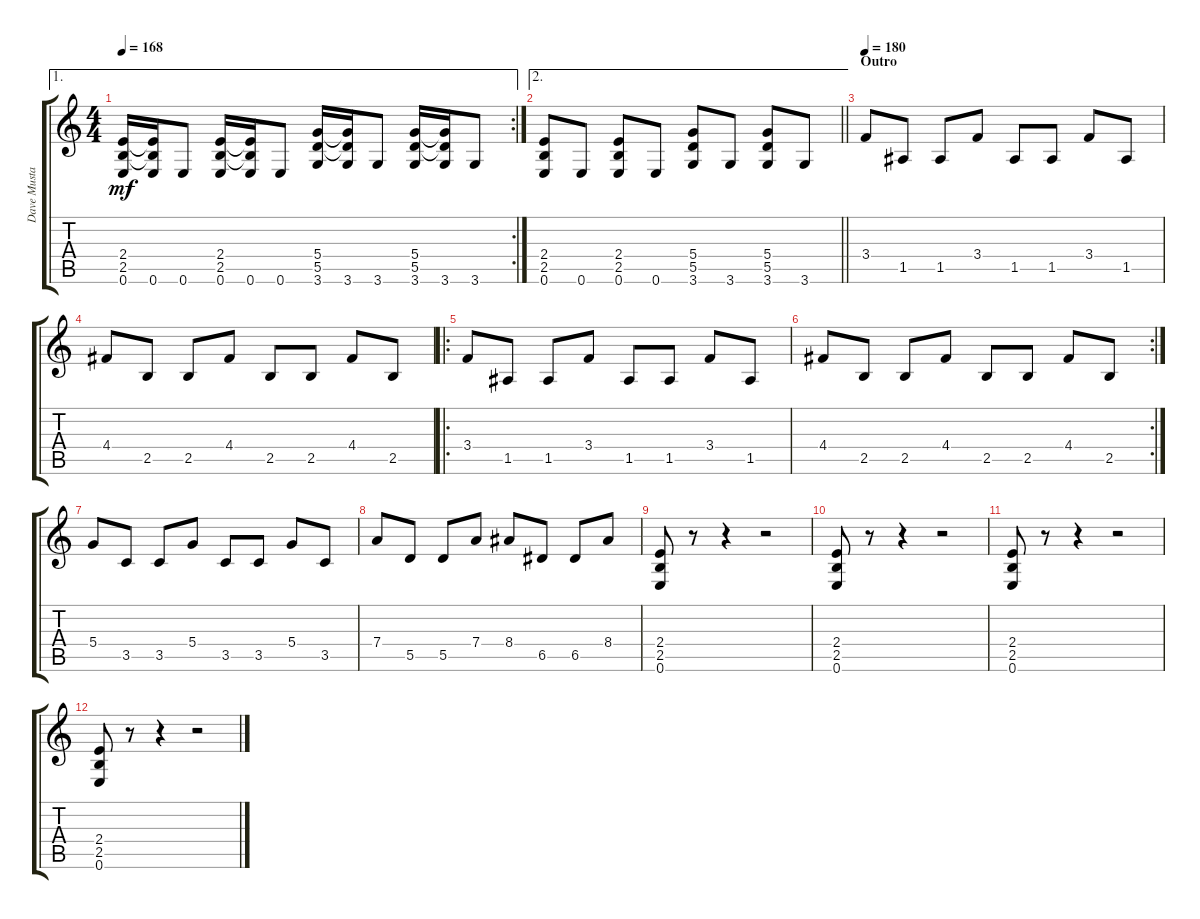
\track ("Dave Mustaine Ritmo" "Dave Musta") {instrument distortionguitar}
\staff {score tabs}
\tuning (E4 B3 G3 D3 A2 E2) {hide}
\ae 1
\rc 2
\ts (4 4)
\tempo 168
\clef g2
\ks c
(2.4 2.5 0.6).16{dy mf} (2.4{t} 2.5{t} 0.6).16 0.6.8 (2.4 2.5 0.6).16 (2.4{t} 2.5{t} 0.6).16 0.6.8 (5.4 5.5 3.6).16 (5.4{t} 5.5{t} 3.6).16 3.6.8 (5.4 5.5 3.6).16 (5.4{t} 5.5{t} 3.6).16 3.6.8 |
\ae 2
\barLineRight lightlight
(2.4 2.5 0.6).8 0.6.8 (2.4 2.5 0.6).8 0.6.8 (5.4 5.5 3.6).8 3.6.8 (5.4 5.5 3.6).8 3.6.8 |
\section ("" "Outro")
\tempo 180
3.4.8 1.5.8 1.5.8 3.4.8 1.5.8 1.5.8 3.4.8 1.5.8 |
4.4.8 2.5.8 2.5.8 4.4.8 2.5.8 2.5.8 4.4.8 2.5.8 |
\ro
3.4.8 1.5.8 1.5.8 3.4.8 1.5.8 1.5.8 3.4.8 1.5.8 |
\rc 2
4.4.8 2.5.8 2.5.8 4.4.8 2.5.8 2.5.8 4.4.8 2.5.8 |
5.4.8 3.5.8 3.5.8 5.4.8 3.5.8 3.5.8 5.4.8 3.5.8 |
7.4.8 5.5.8 5.5.8 7.4.8 8.4.8 6.5.8 6.5.8 8.4.8 |
(2.4 2.5 0.6).8{volume 4} r.8 r.4 r.2 |
(2.4 2.5 0.6).8 r.8 r.4 r.2 |
(2.4 2.5 0.6).8 r.8 r.4 r.2 |
(2.4 2.5 0.6).8 r.8 r.4 r.2
